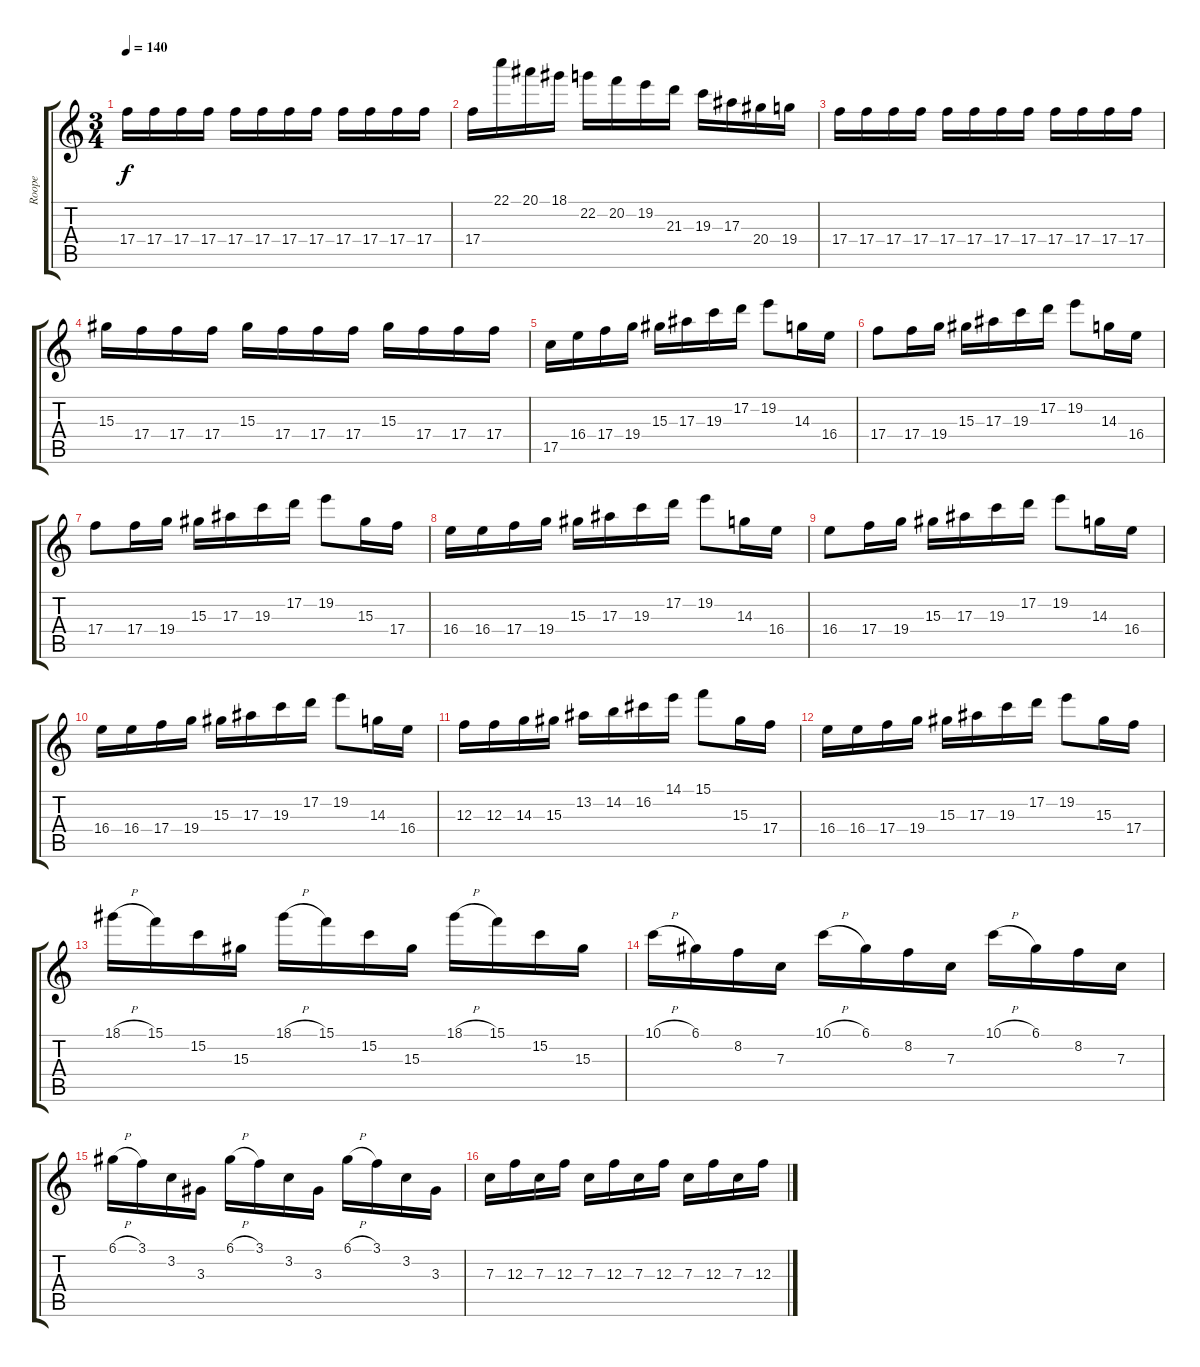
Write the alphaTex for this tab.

\track ("Roope" "Roope") {instrument overdrivenguitar}
\staff {score tabs}
\tuning (D4 A3 F3 C3 G2 D2) {hide}
\ts (3 4)
\tempo 140
\clef g2
\ks c
17.4.16{dy f} 17.4.16 17.4.16 17.4.16 17.4.16 17.4.16 17.4.16 17.4.16 17.4.16 17.4.16 17.4.16 17.4.16 |
17.4.16 22.1.16 20.1.16 18.1.16 22.2.16 20.2.16 19.2.16 21.3.16 19.3.16 17.3.16 20.4.16 19.4.16 |
17.4.16 17.4.16 17.4.16 17.4.16 17.4.16 17.4.16 17.4.16 17.4.16 17.4.16 17.4.16 17.4.16 17.4.16 |
15.3.16 17.4.16 17.4.16 17.4.16 15.3.16 17.4.16 17.4.16 17.4.16 15.3.16 17.4.16 17.4.16 17.4.16 |
17.5.16 16.4.16 17.4.16 19.4.16 15.3.16 17.3.16 19.3.16 17.2.16 19.2.8 14.3.16 16.4.16 |
17.4.8 17.4.16 19.4.16 15.3.16 17.3.16 19.3.16 17.2.16 19.2.8 14.3.16 16.4.16 |
17.4.8 17.4.16 19.4.16 15.3.16 17.3.16 19.3.16 17.2.16 19.2.8 15.3.16 17.4.16 |
16.4.16 16.4.16 17.4.16 19.4.16 15.3.16 17.3.16 19.3.16 17.2.16 19.2.8 14.3.16 16.4.16 |
16.4.8 17.4.16 19.4.16 15.3.16 17.3.16 19.3.16 17.2.16 19.2.8 14.3.16 16.4.16 |
16.4.16 16.4.16 17.4.16 19.4.16 15.3.16 17.3.16 19.3.16 17.2.16 19.2.8 14.3.16 16.4.16 |
12.3.16 12.3.16 14.3.16 15.3.16 13.2.16 14.2.16 16.2.16 14.1.16 15.1.8 15.3.16 17.4.16 |
16.4.16 16.4.16 17.4.16 19.4.16 15.3.16 17.3.16 19.3.16 17.2.16 19.2.8 15.3.16 17.4.16 |
18.1{h}.16 15.1.16 15.2.16 15.3.16 18.1{h}.16 15.1.16 15.2.16 15.3.16 18.1{h}.16 15.1.16 15.2.16 15.3.16 |
10.1{h}.16 6.1.16 8.2.16 7.3.16 10.1{h}.16 6.1.16 8.2.16 7.3.16 10.1{h}.16 6.1.16 8.2.16 7.3.16 |
6.1{h}.16 3.1.16 3.2.16 3.3.16 6.1{h}.16 3.1.16 3.2.16 3.3.16 6.1{h}.16 3.1.16 3.2.16 3.3.16 |
7.3.16 12.3.16 7.3.16 12.3.16 7.3.16 12.3.16 7.3.16 12.3.16 7.3.16 12.3.16 7.3.16 12.3.16
